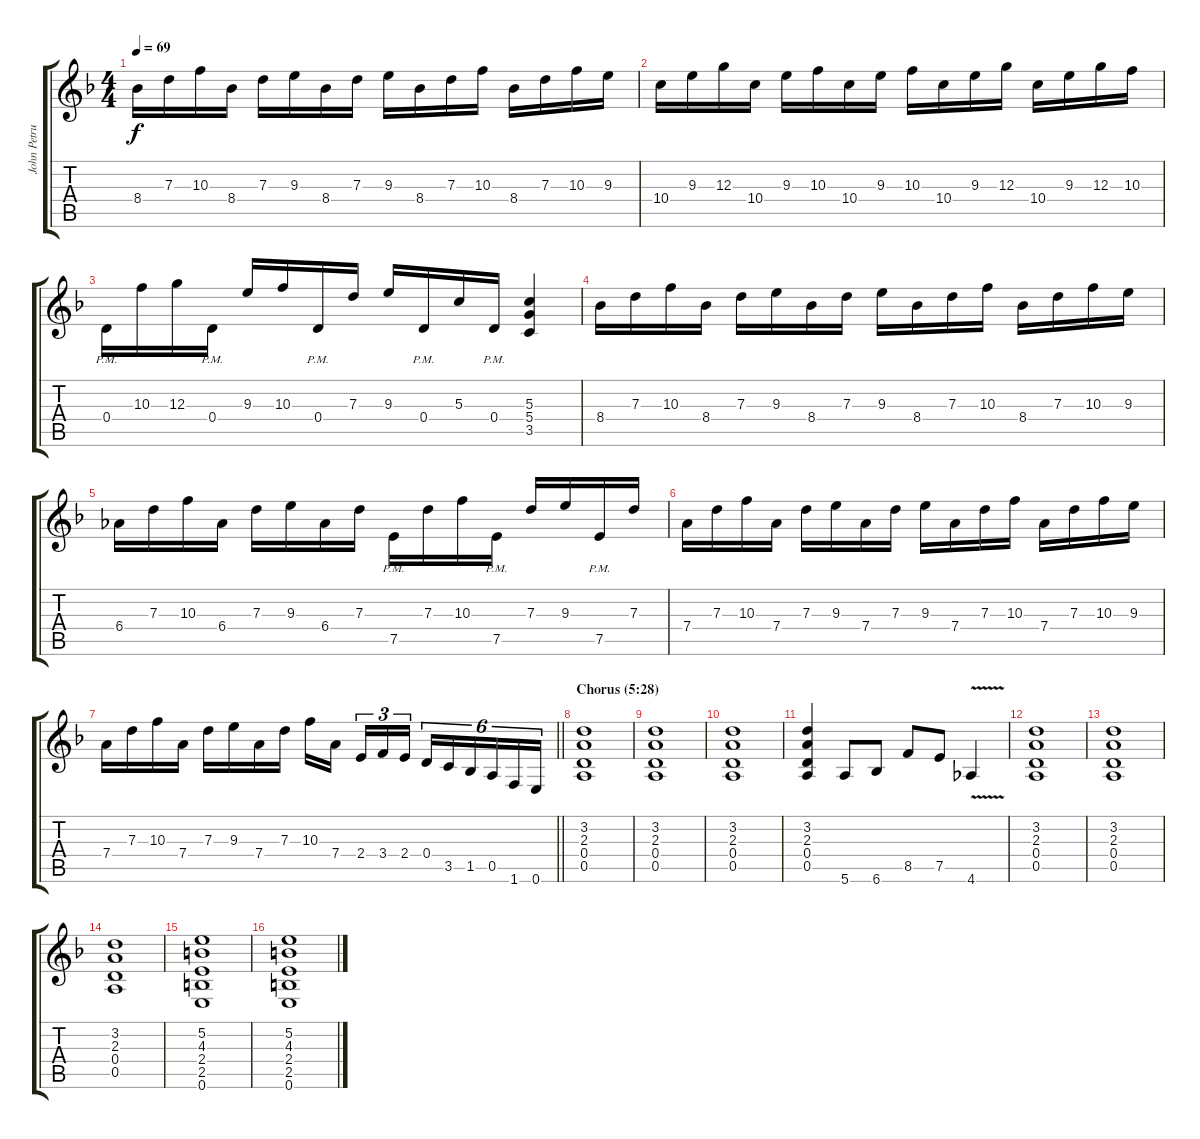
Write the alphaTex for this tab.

\track ("John Petrucci Gtr. 2" "John Petru") {instrument distortionguitar}
\staff {score tabs}
\tuning (E4 B3 G3 D3 A2 E2) {hide}
\ts (4 4)
\tempo 69
\clef g2
\ks dminor
8.4.16{dy f} 7.3.16 10.3.16 8.4.16 7.3.16 9.3.16 8.4.16 7.3.16 9.3.16 8.4.16 7.3.16 10.3.16 8.4.16 7.3.16 10.3.16 9.3.16 |
10.4.16 9.3.16 12.3.16 10.4.16 9.3.16 10.3.16 10.4.16 9.3.16 10.3.16 10.4.16 9.3.16 12.3.16 10.4.16 9.3.16 12.3.16 10.3.16 |
0.4{pm}.16 10.3.16 12.3.16 0.4{pm}.16 9.3.16 10.3.16 0.4{pm}.16 7.3.16 9.3.16 0.4{pm}.16 5.3.16 0.4{pm}.16 (5.3 5.4 3.5).4 |
8.4.16 7.3.16 10.3.16 8.4.16 7.3.16 9.3.16 8.4.16 7.3.16 9.3.16 8.4.16 7.3.16 10.3.16 8.4.16 7.3.16 10.3.16 9.3.16 |
6.4.16 7.3.16 10.3.16 6.4.16 7.3.16 9.3.16 6.4.16 7.3.16 7.5{pm}.16 7.3.16 10.3.16 7.5{pm}.16 7.3.16 9.3.16 7.5{pm}.16 7.3.16 |
7.4.16 7.3.16 10.3.16 7.4.16 7.3.16 9.3.16 7.4.16 7.3.16 9.3.16 7.4.16 7.3.16 10.3.16 7.4.16 7.3.16 10.3.16 9.3.16 |
\barLineRight lightlight
7.4.16 7.3.16 10.3.16 7.4.16 7.3.16 9.3.16 7.4.16 7.3.16 10.3.16 7.4.16{beam splitsecondary} 2.4.16{tu (3 2)} 3.4.16{tu (3 2)} 2.4.16{tu (3 2)} 0.4.16{tu (6 4)} 3.5.16{tu (6 4)} 1.5.16{tu (6 4)} 0.5.16{tu (6 4)} 1.6.16{tu (6 4)} 0.6.16{tu (6 4)} |
\section ("" "Chorus (5:28)")
(3.2 2.3 0.4 0.5).1 |
(3.2 2.3 0.4 0.5).1 |
(3.2 2.3 0.4 0.5).1 |
(3.2 2.3 0.4 0.5).4 5.6.8 6.6.8 8.5.8 7.5.8 4.6{v}.4 |
(3.2 2.3 0.4 0.5).1 |
(3.2 2.3 0.4 0.5).1 |
(3.2 2.3 0.4 0.5).1 |
(5.2 4.3 2.4 2.5 0.6).1 |
(5.2 4.3 2.4 2.5 0.6).1
